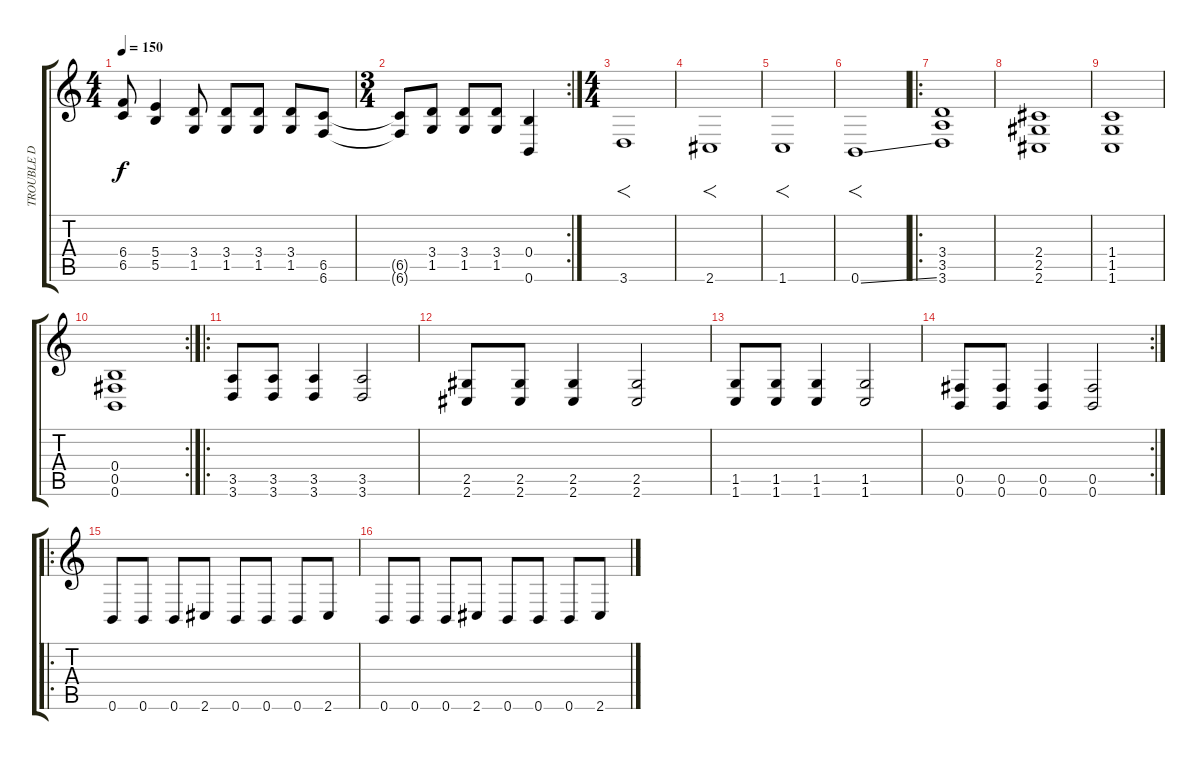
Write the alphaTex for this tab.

\track ("TROUBLE D" "TROUBLE D") {instrument electricbassfinger}
\staff {score tabs}
\tuning (Db4 Ab3 E3 B2 Gb2 B1) {hide}
\ts (4 4)
\tempo 150
\clef g2
\ks c
(6.4 6.5).8{dy f} (5.4 5.5).4 (3.4 1.5).8 (3.4 1.5).8 (3.4 1.5).8 (3.4 1.5).8 (6.5 6.6).8 |
\rc 2
\ts (3 4)
(6.5{t} 6.6{t}).8 (3.4 1.5).8 (3.4 1.5).8 (3.4 1.5).8 (0.4 0.6).4 |
\ts (4 4)
3.6.1{f} |
2.6.1{f} |
1.6.1{f} |
0.6{ss}.1{f} |
\ro
(3.4 3.5 3.6).1 |
(2.4 2.5 2.6).1 |
(1.4 1.5 1.6).1 |
\rc 2
(0.4 0.5 0.6).1 |
\ro
(3.5 3.6).8 (3.5 3.6).8 (3.5 3.6).4 (3.5 3.6).2 |
(2.5 2.6).8 (2.5 2.6).8 (2.5 2.6).4 (2.5 2.6).2 |
(1.5 1.6).8 (1.5 1.6).8 (1.5 1.6).4 (1.5 1.6).2 |
\rc 2
(0.5 0.6).8 (0.5 0.6).8 (0.5 0.6).4 (0.5 0.6).2 |
\ro
0.6.8 0.6.8 0.6.8 2.6.8 0.6.8 0.6.8 0.6.8 2.6.8 |
0.6.8 0.6.8 0.6.8 2.6.8 0.6.8 0.6.8 0.6.8 2.6.8
